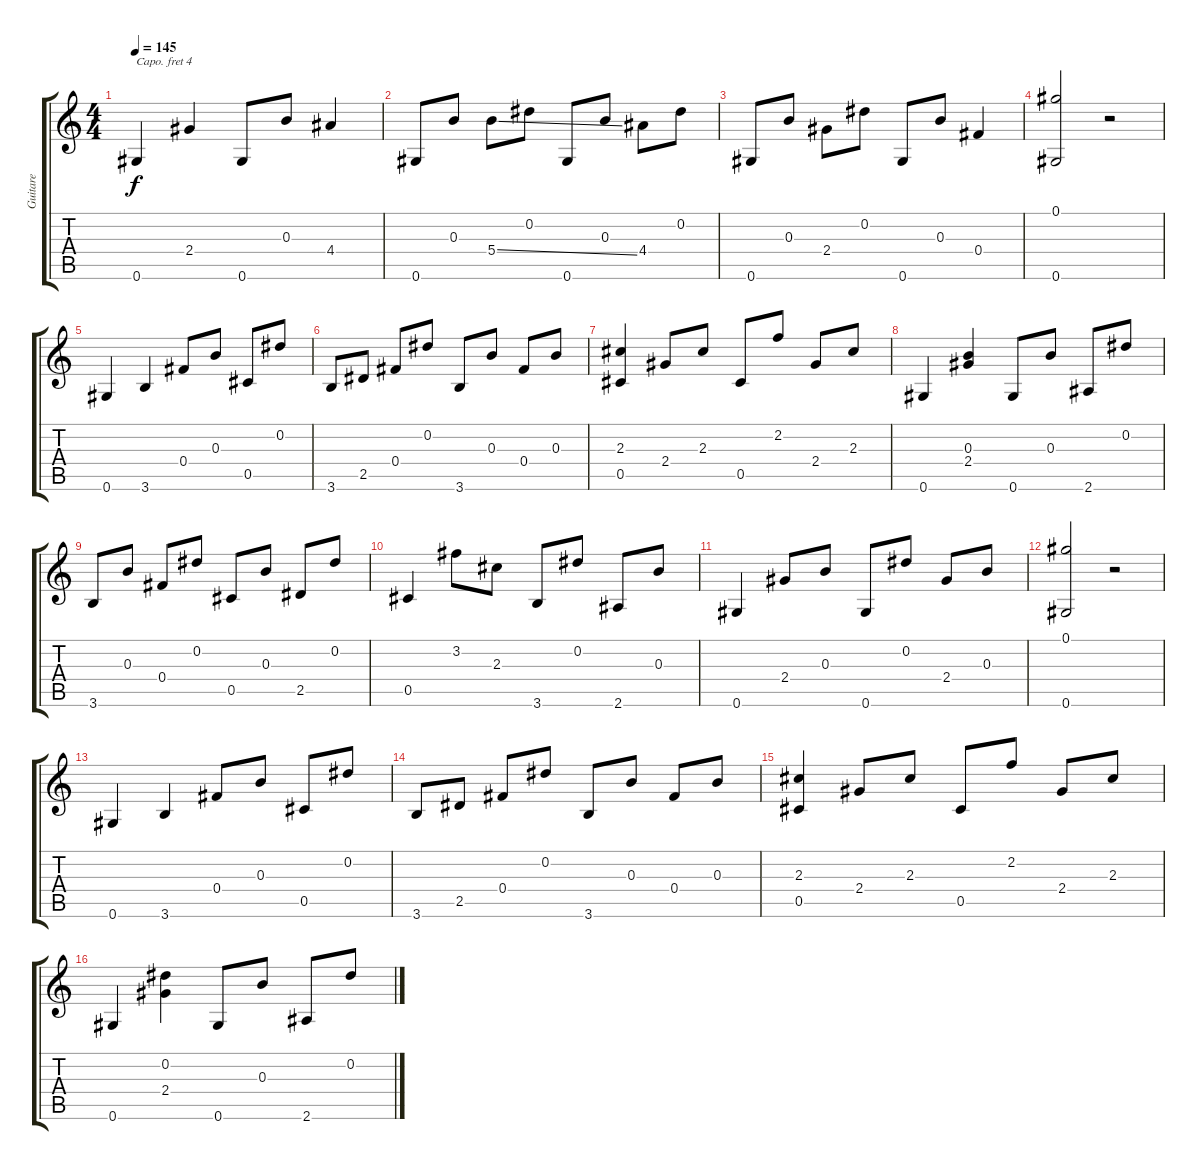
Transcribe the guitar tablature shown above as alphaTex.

\track ("Guitare" "Guitare") {instrument acousticguitarsteel}
\staff {score tabs}
\capo 4
\tuning (E4 B3 G3 D3 A2 E2) {hide}
\ts (4 4)
\tempo 145
\clef g2
\ks c
0.6.4{dy f} 2.4.4 0.6.8 0.3.8 4.4.4 |
0.6.8 0.3.8 5.4{ss}.8 0.2.8 0.6.8 0.3.8 4.4.8 0.2.8 |
0.6.8 0.3.8 2.4.8 0.2.8 0.6.8 0.3.8 0.4.4 |
(0.1 0.6).2 r.2 |
0.6.4 3.6.4 0.4.8 0.3.8 0.5.8 0.2.8 |
3.6.8 2.5.8 0.4.8 0.2.8 3.6.8 0.3.8 0.4.8 0.3.8 |
(2.3 0.5).4 2.4.8 2.3.8 0.5.8 2.2.8 2.4.8 2.3.8 |
0.6.4 (0.3 2.4).4 0.6.8 0.3.8 2.6.8 0.2.8 |
3.6.8 0.3.8 0.4.8 0.2.8 0.5.8 0.3.8 2.5.8 0.2.8 |
0.5.4 3.2.8 2.3.8 3.6.8 0.2.8 2.6.8 0.3.8 |
0.6.4 2.4.8 0.3.8 0.6.8 0.2.8 2.4.8 0.3.8 |
(0.1 0.6).2 r.2 |
0.6.4 3.6.4 0.4.8 0.3.8 0.5.8 0.2.8 |
3.6.8 2.5.8 0.4.8 0.2.8 3.6.8 0.3.8 0.4.8 0.3.8 |
(2.3 0.5).4 2.4.8 2.3.8 0.5.8 2.2.8 2.4.8 2.3.8 |
0.6.4 (0.2 2.4).4 0.6.8 0.3.8 2.6.8 0.2.8
